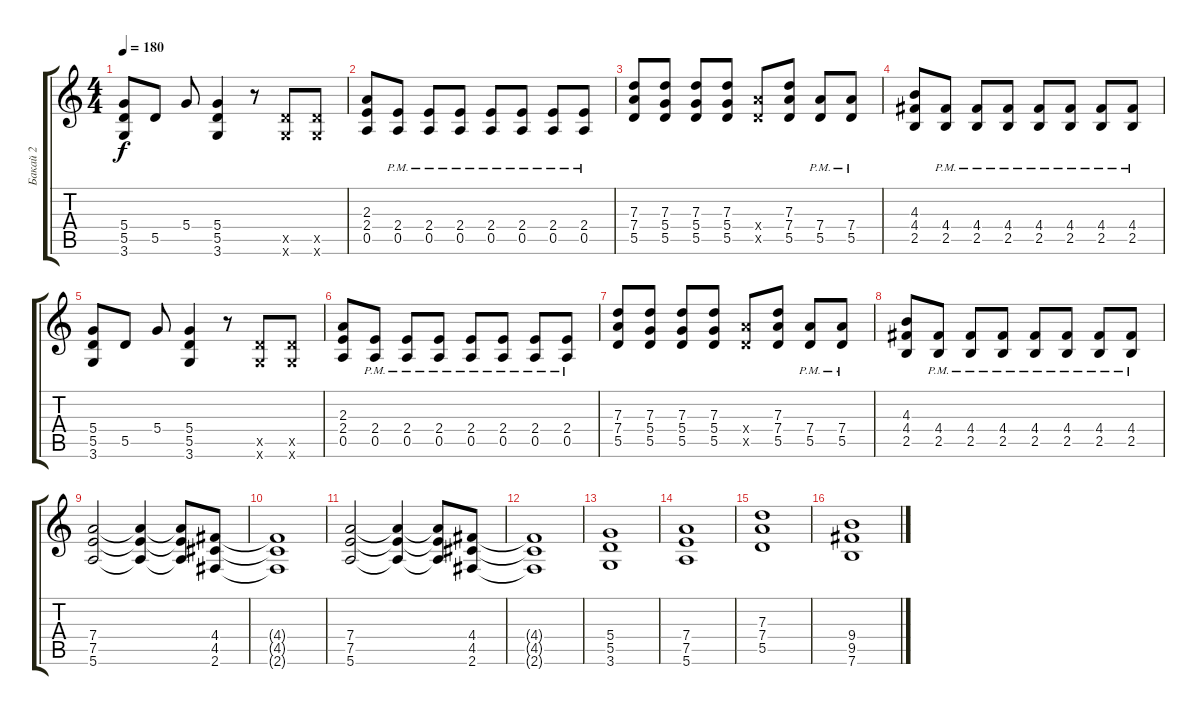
\track ("Бакай 2" "Бакай 2") {instrument distortionguitar}
\staff {score tabs}
\tuning (E4 B3 G3 D3 A2 E2) {hide}
\ts (4 4)
\tempo 180
\clef g2
\ks c
(5.4 5.5 3.6).8{dy f} 5.5.8 5.4.8 (5.4 5.5 3.6).4 r.8 (5.5{x} 3.6{x}).8 (5.5{x} 3.6{x}).8 |
(2.3 2.4 0.5).8 (2.4{pm} 0.5{pm}).8 (2.4{pm} 0.5{pm}).8 (2.4{pm} 0.5{pm}).8 (2.4{pm} 0.5{pm}).8 (2.4{pm} 0.5{pm}).8 (2.4{pm} 0.5{pm}).8 (2.4{pm} 0.5{pm}).8 |
(7.3 7.4 5.5).8 (7.3 5.4 5.5).8 (7.3 5.4 5.5).8 (7.3 5.4 5.5).8 (7.4{x} 5.5{x}).8 (7.3 7.4 5.5).8 (7.4{pm} 5.5{pm}).8 (7.4{pm} 5.5{pm}).8 |
(4.3 4.4 2.5).8 (4.4{pm} 2.5{pm}).8 (4.4{pm} 2.5{pm}).8 (4.4{pm} 2.5{pm}).8 (4.4{pm} 2.5{pm}).8 (4.4{pm} 2.5{pm}).8 (4.4{pm} 2.5{pm}).8 (4.4{pm} 2.5{pm}).8 |
(5.4 5.5 3.6).8 5.5.8 5.4.8 (5.4 5.5 3.6).4 r.8 (5.5{x} 3.6{x}).8 (5.5{x} 3.6{x}).8 |
(2.3 2.4 0.5).8 (2.4{pm} 0.5{pm}).8 (2.4{pm} 0.5{pm}).8 (2.4{pm} 0.5{pm}).8 (2.4{pm} 0.5{pm}).8 (2.4{pm} 0.5{pm}).8 (2.4{pm} 0.5{pm}).8 (2.4{pm} 0.5{pm}).8 |
(7.3 7.4 5.5).8 (7.3 5.4 5.5).8 (7.3 5.4 5.5).8 (7.3 5.4 5.5).8 (7.4{x} 5.5{x}).8 (7.3 7.4 5.5).8 (7.4{pm} 5.5{pm}).8 (7.4{pm} 5.5{pm}).8 |
(4.3 4.4 2.5).8 (4.4{pm} 2.5{pm}).8 (4.4{pm} 2.5{pm}).8 (4.4{pm} 2.5{pm}).8 (4.4{pm} 2.5{pm}).8 (4.4{pm} 2.5{pm}).8 (4.4{pm} 2.5{pm}).8 (4.4{pm} 2.5{pm}).8 |
(7.4 7.5 5.6).2 (7.4{t} 7.5{t} 5.6{t}).4 (7.4{t} 7.5{t} 5.6{t}).8 (4.4 4.5 2.6).8 |
(4.4{t} 4.5{t} 2.6{t}).1 |
(7.4 7.5 5.6).2 (7.4{t} 7.5{t} 5.6{t}).4 (7.4{t} 7.5{t} 5.6{t}).8 (4.4 4.5 2.6).8 |
(4.4{t} 4.5{t} 2.6{t}).1 |
(5.4 5.5 3.6).1 |
(7.4 7.5 5.6).1 |
(7.3 7.4 5.5).1 |
(9.4 9.5 7.6).1
